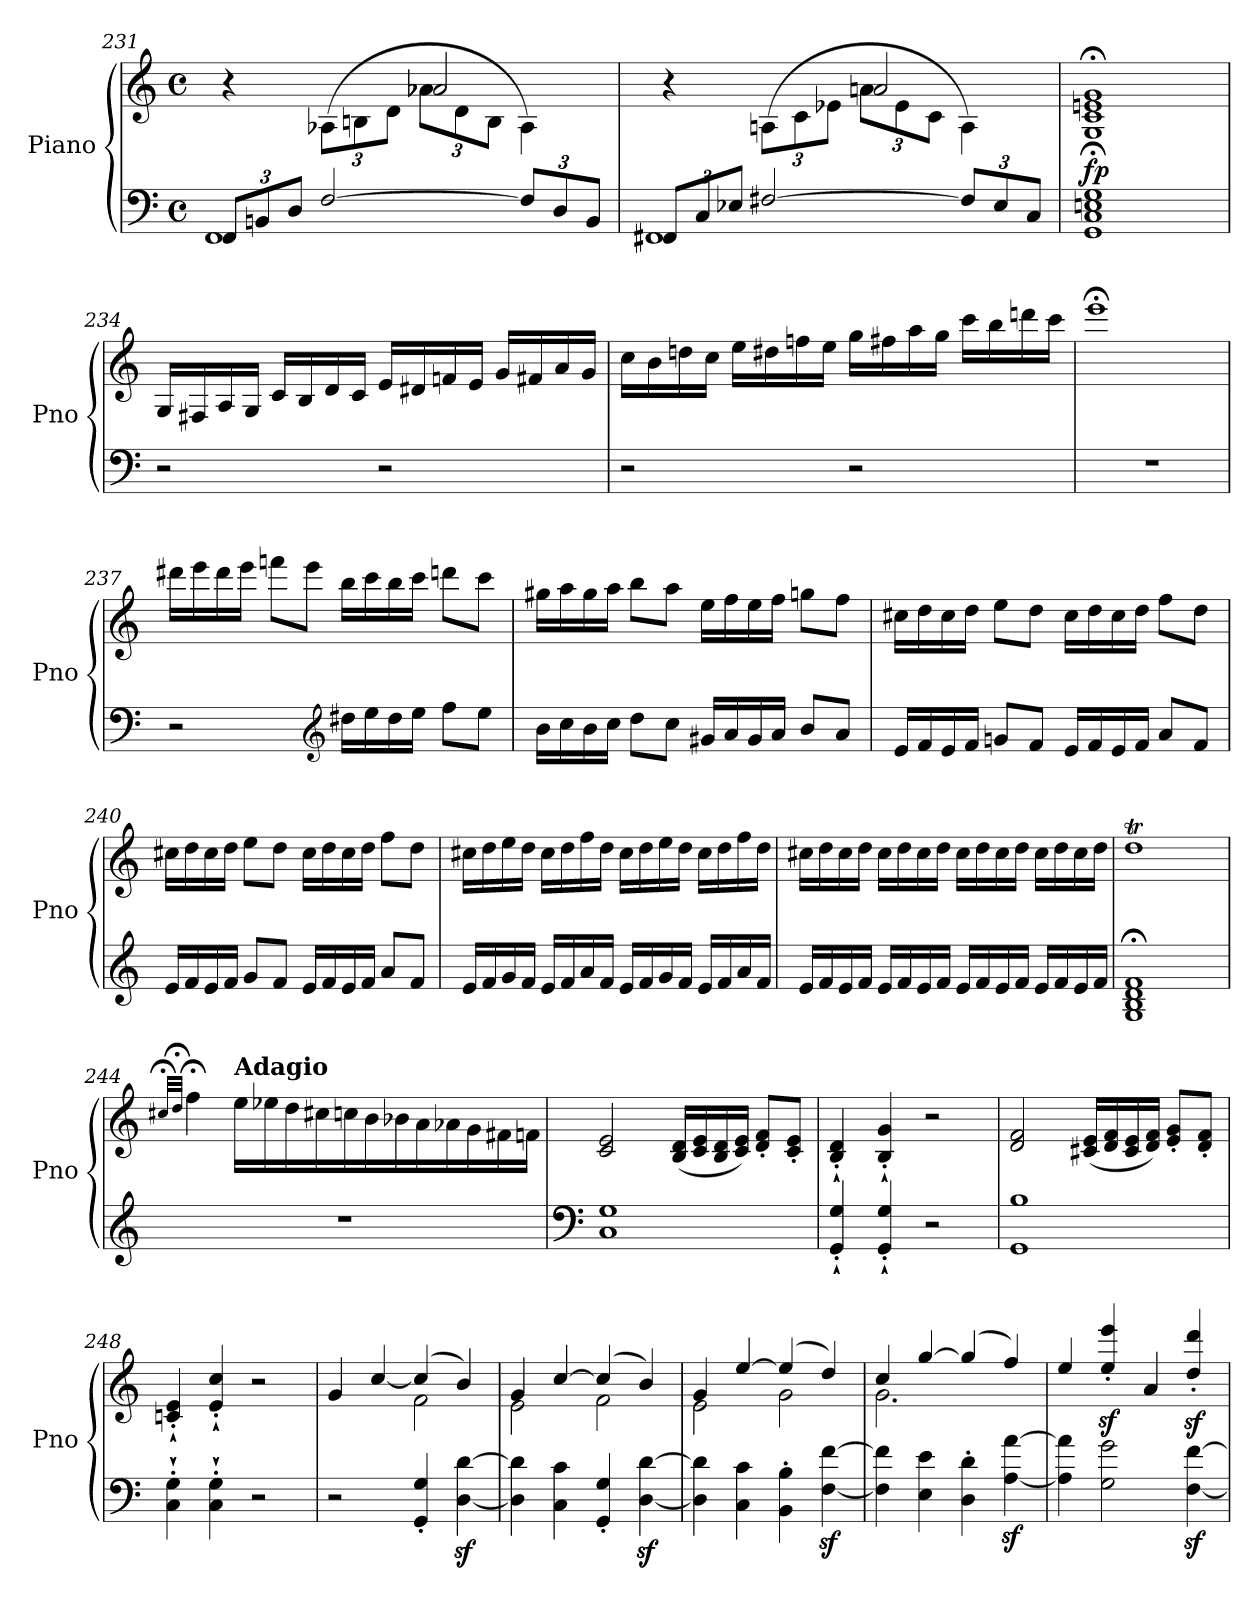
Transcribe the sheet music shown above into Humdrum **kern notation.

**kern	**kern	**dynam
*part1	*part1	*part1
*staff2	*staff1	*staff1/2
*I"Piano	*	*
*I'Pno	*	*
!!LO:PB:g=z
*clefF4	*clefG2	*
*k[]	*k[]	*
*M4/4	*M4/4	*
*met(c)	*met(c)	*
*Xbrackettup	*	*
=231	=231	=231
*^	*^	*
12FF/L	1FF	4r	2ryy	.
12BBn/	.	.	.	.
12D/J	.	.	.	.
*	*	*Xbrackettup	*	*
[2F/	.	(<12A-X\L	.	.
.	.	12Bn\	.	.
.	.	12d\J	.	.
.	.	12a-X\L	2a-/	.
.	.	12d\	.	.
.	.	12B\J	.	.
12F/L]	.	4A-\)	.	.
12D/	.	.	.	.
12BB/J	.	.	.	.
=232	=232	=232	=232	=232
12FF#X/L	1FF#	4r	2ryy	.
12C/	.	.	.	.
12E-X/J	.	.	.	.
[2F#X/	.	(<12An\L	.	.
.	.	12c\	.	.
.	.	12e-X\J	.	.
.	.	12a\L	2an/	.
.	.	12e-\	.	.
.	.	12c\J	.	.
12F#/L]	.	4A\)	.	.
12E-/	.	.	.	.
12C/J	.	.	.	.
*v	*v	*	*	*
*	*v	*v	*
=233	=233	=233
!	!	!LO:DY:a=2
1GG; 1C; 1En; 1G;	1G;< 1c;< 1en;< 1g;<	fp
!!LO:LB:g=z
=234	=234	=234
2r	16G/LL	.
.	16F#X/	.
.	16A/	.
.	16G/JJ	.
.	16c/LL	.
.	16B/	.
.	16d/	.
.	16c/JJ	.
2r	16e/LL	.
.	16d#X/	.
.	16fn/	.
.	16e/JJ	.
.	16g/LL	.
.	16f#X/	.
.	16a/	.
.	16g/JJ	.
=235	=235	=235
2r	16cc\LL	.
.	16b\	.
.	16ddn\	.
.	16cc\JJ	.
.	16ee\LL	.
.	16dd#X\	.
.	16ffn\	.
.	16ee\JJ	.
2r	16gg\LL	.
.	16ff#X\	.
.	16aa\	.
.	16gg\JJ	.
.	16ccc\LL	.
.	16bb\	.
.	16dddn\	.
.	16ccc\JJ	.
=236	=236	=236
1r	1eee;<	.
!!LO:LB:g=z
=237	=237	=237
2r	16ddd#X\LL	.
.	16eee\	.
.	16ddd#\	.
.	16eee\JJ	.
.	8fffn\L	.
.	8eee\J	.
*clefG2	*	*
16dd#X\LL	16bb\LL	.
16ee\	16ccc\	.
16dd#\	16bb\	.
16ee\JJ	16ccc\JJ	.
8ff\L	8dddn\L	.
8ee\J	8ccc\J	.
=238	=238	=238
16b\LL	16gg#X\LL	.
16cc\	16aa\	.
16b\	16gg#\	.
16cc\JJ	16aa\JJ	.
8dd\L	8bb\L	.
8cc\J	8aa\J	.
16g#X/LL	16ee\LL	.
16a/	16ff\	.
16g#/	16ee\	.
16a/JJ	16ff\JJ	.
8b/L	8ggn\L	.
8a/J	8ff\J	.
=239	=239	=239
16e/LL	16cc#X\LL	.
16f/	16dd\	.
16e/	16cc#\	.
16f/JJ	16dd\JJ	.
8gn/L	8ee\L	.
8f/J	8dd\J	.
16e/LL	16cc#\LL	.
16f/	16dd\	.
16e/	16cc#\	.
16f/JJ	16dd\JJ	.
8a/L	8ff\L	.
8f/J	8dd\J	.
!!LO:LB:g=z
=240	=240	=240
16e/LL	16cc#X\LL	.
16f/	16dd\	.
16e/	16cc#\	.
16f/JJ	16dd\JJ	.
8g/L	8ee\L	.
8f/J	8dd\J	.
16e/LL	16cc#\LL	.
16f/	16dd\	.
16e/	16cc#\	.
16f/JJ	16dd\JJ	.
8a/L	8ff\L	.
8f/J	8dd\J	.
=241	=241	=241
16e/LL	16cc#X\LL	.
16f/	16dd\	.
16g/	16ee\	.
16f/JJ	16dd\JJ	.
16e/LL	16cc#\LL	.
16f/	16dd\	.
16a/	16ff\	.
16f/JJ	16dd\JJ	.
16e/LL	16cc#\LL	.
16f/	16dd\	.
16g/	16ee\	.
16f/JJ	16dd\JJ	.
16e/LL	16cc#\LL	.
16f/	16dd\	.
16a/	16ff\	.
16f/JJ	16dd\JJ	.
=242	=242	=242
16e/LL	16cc#X\LL	.
16f/	16dd\	.
16e/	16cc#\	.
16f/JJ	16dd\JJ	.
16e/LL	16cc#\LL	.
16f/	16dd\	.
16e/	16cc#\	.
16f/JJ	16dd\JJ	.
16e/LL	16cc#\LL	.
16f/	16dd\	.
16e/	16cc#\	.
16f/JJ	16dd\JJ	.
16e/LL	16cc#\LL	.
16f/	16dd\	.
16e/	16cc#\	.
16f/JJ	16dd\JJ	.
=243	=243	=243
1G;< 1B;< 1d;< 1f;<	1ddT	.
!!LO:LB:g=z
=244	=244	=244
.	32qcc#X;</LLL	.
.	32qdd;</JJJ	.
1r	4ff;<\	.
!	!LO:TX:a:B:t=Adagio	!
.	16ee\LL	.
.	16ee-X\	.
.	16dd\	.
.	16cc#\	.
.	16ccn\	.
.	16b\	.
.	16b-X\	.
.	16a\	.
.	16a-X\	.
.	16g\	.
.	16f#X\	.
.	16fn\JJ	.
=245	=245	=245
*clefF4	*	*
1C 1G	2c/ 2e/	.
.	(<16B/ 16d/LL	.
.	16c/ 16e/	.
.	16B/ 16d/	.
.	16c/ 16e/JJ)	.
.	8d/' 8f/'L	.
.	8c/' 8e/'J	.
=246	=246	=246
4GG/'` 4G/'`	4B/'` 4d/'`	.
4GG/'` 4G/'`	4B/'` 4g/'`	.
2r	2r	.
=247	=247	=247
1GG 1B	2d/ 2f/	.
.	(<16c#X/ 16e/LL	.
.	16d/ 16f/	.
.	16c#/ 16e/	.
.	16d/ 16f/JJ)	.
.	8e/' 8g/'L	.
.	8d/' 8f/'J	.
=248	=248	=248
4C\'` 4G\'`	4cn/'` 4e/'`	.
4C\'` 4G\'`	4e/'` 4cc/'`	.
2r	2r	.
!!LO:PB:g=z
=249	=249	=249
*	*^	*
2r	4g/	2ryy	.
.	[4cc/	.	.
4GG/' 4G/'	(>4cc/]	2f\	.
[4D\z< [4d\z<	4b/)	.	.
=250	=250	=250	=250
4D\] 4d\]	4g/	2e\	.
4C\ 4c\	[4cc/	.	.
4GG/' 4G/'	(>4cc/]	2f\	.
[4D\z< [4d\z<	4b/)	.	.
=251	=251	=251	=251
4D\] 4d\]	4g/	2e\	.
4C\ 4c\	[4ee/	.	.
4BB\' 4B\'	(>4ee/]	2g\	.
[4F\z< [4f\z<	4dd/)	.	.
=252	=252	=252	=252
4F\] 4f\]	4cc/	2.g\	.
4E\ 4e\	[4gg/	.	.
4D\' 4d\'	(>4gg/]	.	.
[4A\z< [4a\z<	4ff/)	4ryy	.
*	*v	*v	*
=253	=253	=253
4A\] 4a\]	4ee/	.
2G\ 2g\	4ee/z>' 4eee/z>'	.
.	4a/	.
[4F\z< [4f\z<	4dd/z>' 4ddd/z>'	.
=	=	=
*-	*-	*-
